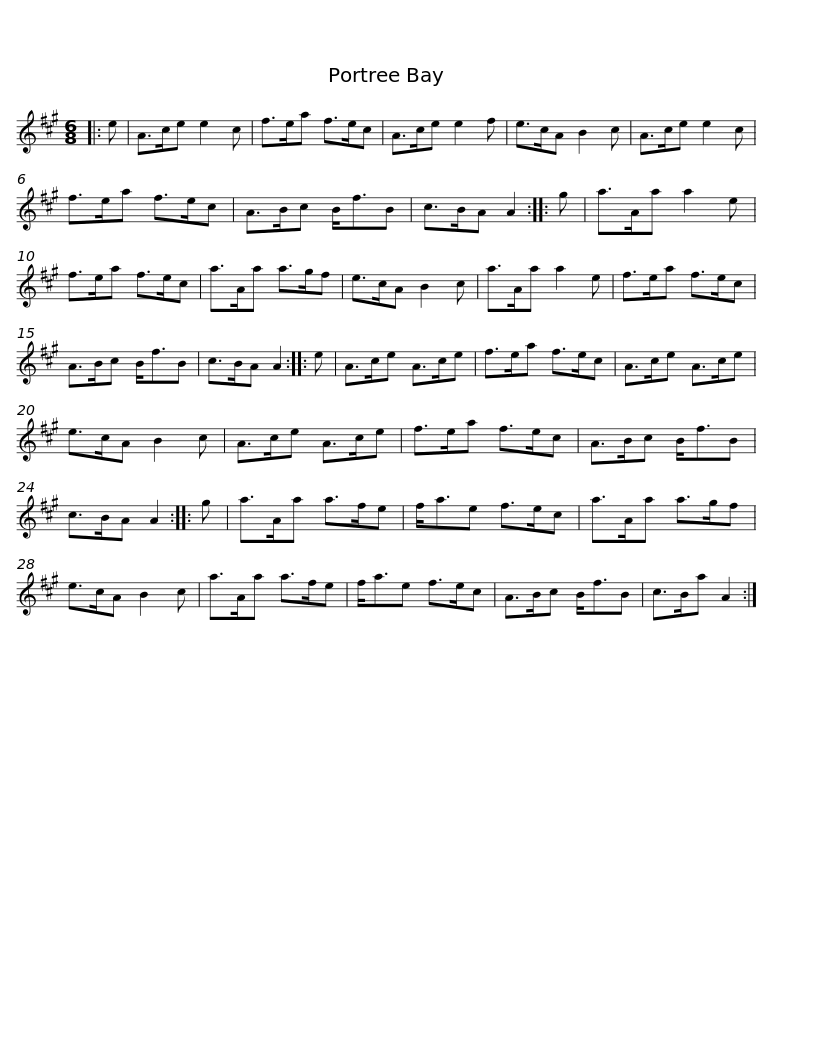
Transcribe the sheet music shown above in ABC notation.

X:1
L:1/8
M:6/8
I:linebreak $
K:A
V:1 treble
V:1
|: e | A>ce e2 c | f>ea f>ec | A>ce e2 f | e>cA B2 c | %5
 A>ce e2 c | f>ea f>ec |$ A>Bc B<fB | c>BA A2 :: g | %10
 a>Aa a2 e | f>ea f>ec | a>Aa a>gf | e>cA B2 c |$ a>Aa a2 e | %15
 f>ea f>ec | A>Bc B<fB | c>BA A2 :: e | A>ce A>ce | %20
 f>ea f>ec |$ A>ce A>ce | e>cA B2 c | A>ce A>ce | f>ea f>ec | %25
 A>Bc B<fB | c>BA A2 :: g |$ a>Aa a>fe | f<ae f>ec | %30
 a>Aa a>gf | e>cA B2 c | a>Aa a>fe | f<ae f>ec |$ A>Bc B<fB | %35
 c>Ba A2 :| %36
